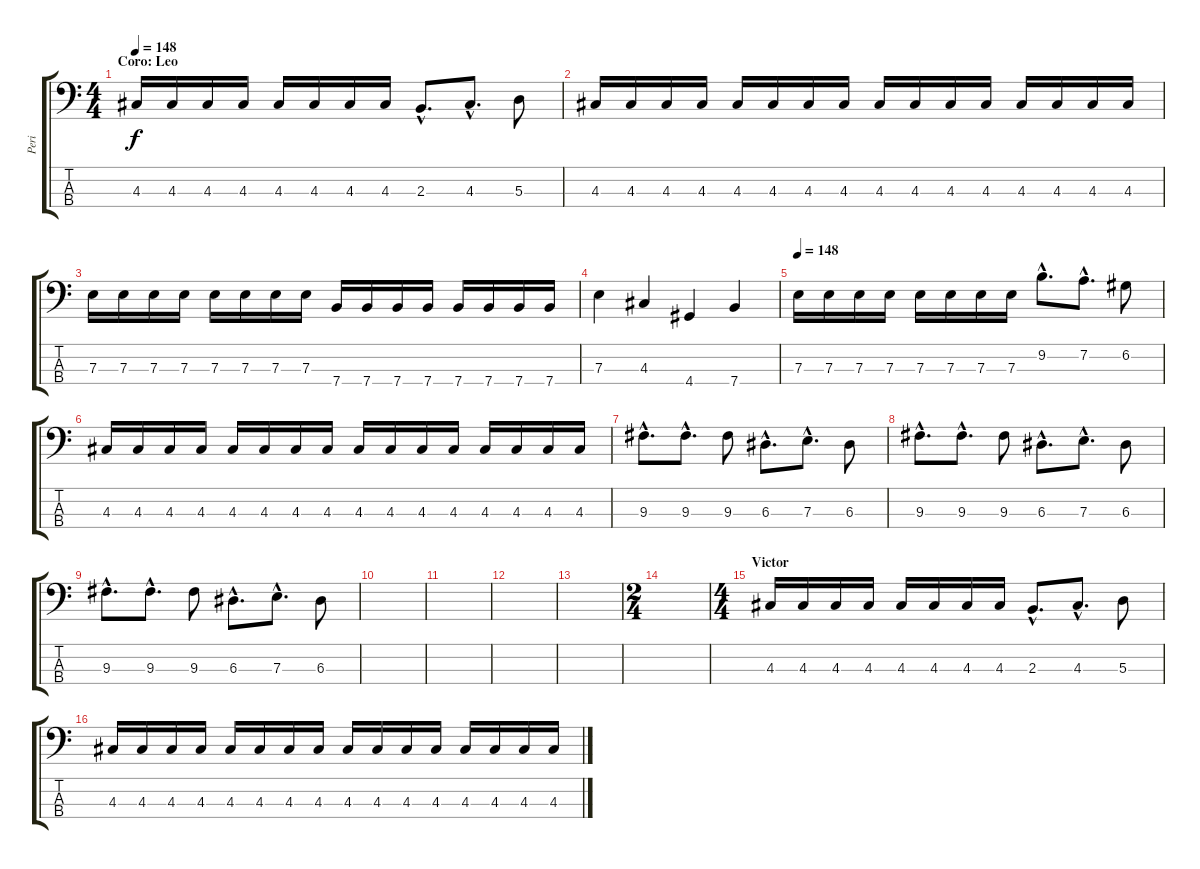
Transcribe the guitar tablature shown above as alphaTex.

\track ("Peri" "Peri") {instrument electricbassfinger}
\staff {score tabs}
\tuning (G2 D2 A1 E1) {hide}
\ts (4 4)
\section ("" "Coro: Leo")
\tempo 148
\clef f4
\ks c
4.3.16{dy f} 4.3.16 4.3.16 4.3.16 4.3.16 4.3.16 4.3.16 4.3.16 2.3{hac}.8{d} 4.3{hac}.8{d} 5.3.8 |
4.3.16 4.3.16 4.3.16 4.3.16 4.3.16 4.3.16 4.3.16 4.3.16 4.3.16 4.3.16 4.3.16 4.3.16 4.3.16 4.3.16 4.3.16 4.3.16 |
7.3.16 7.3.16 7.3.16 7.3.16 7.3.16 7.3.16 7.3.16 7.3.16 7.4.16 7.4.16 7.4.16 7.4.16 7.4.16 7.4.16 7.4.16 7.4.16 |
7.3.4 4.3.4 4.4.4 7.4.4 |
\tempo 148
7.3.16 7.3.16 7.3.16 7.3.16 7.3.16 7.3.16 7.3.16 7.3.16 9.2{hac}.8{d} 7.2{hac}.8{d} 6.2.8 |
4.3.16 4.3.16 4.3.16 4.3.16 4.3.16 4.3.16 4.3.16 4.3.16 4.3.16 4.3.16 4.3.16 4.3.16 4.3.16 4.3.16 4.3.16 4.3.16 |
9.3{hac}.8{d} 9.3{hac}.8{d} 9.3.8 6.3{hac}.8{d} 7.3{hac}.8{d} 6.3.8 |
9.3{hac}.8{d} 9.3{hac}.8{d} 9.3.8 6.3{hac}.8{d} 7.3{hac}.8{d} 6.3.8 |
9.3{hac}.8{d} 9.3{hac}.8{d} 9.3.8 6.3{hac}.8{d} 7.3{hac}.8{d} 6.3.8 |
|
|
|
|
\ts (2 4)
|
\ts (4 4)
\section ("" "Victor")
4.3.16 4.3.16 4.3.16 4.3.16 4.3.16 4.3.16 4.3.16 4.3.16 2.3{hac}.8{d} 4.3{hac}.8{d} 5.3.8 |
4.3.16 4.3.16 4.3.16 4.3.16 4.3.16 4.3.16 4.3.16 4.3.16 4.3.16 4.3.16 4.3.16 4.3.16 4.3.16 4.3.16 4.3.16 4.3.16
